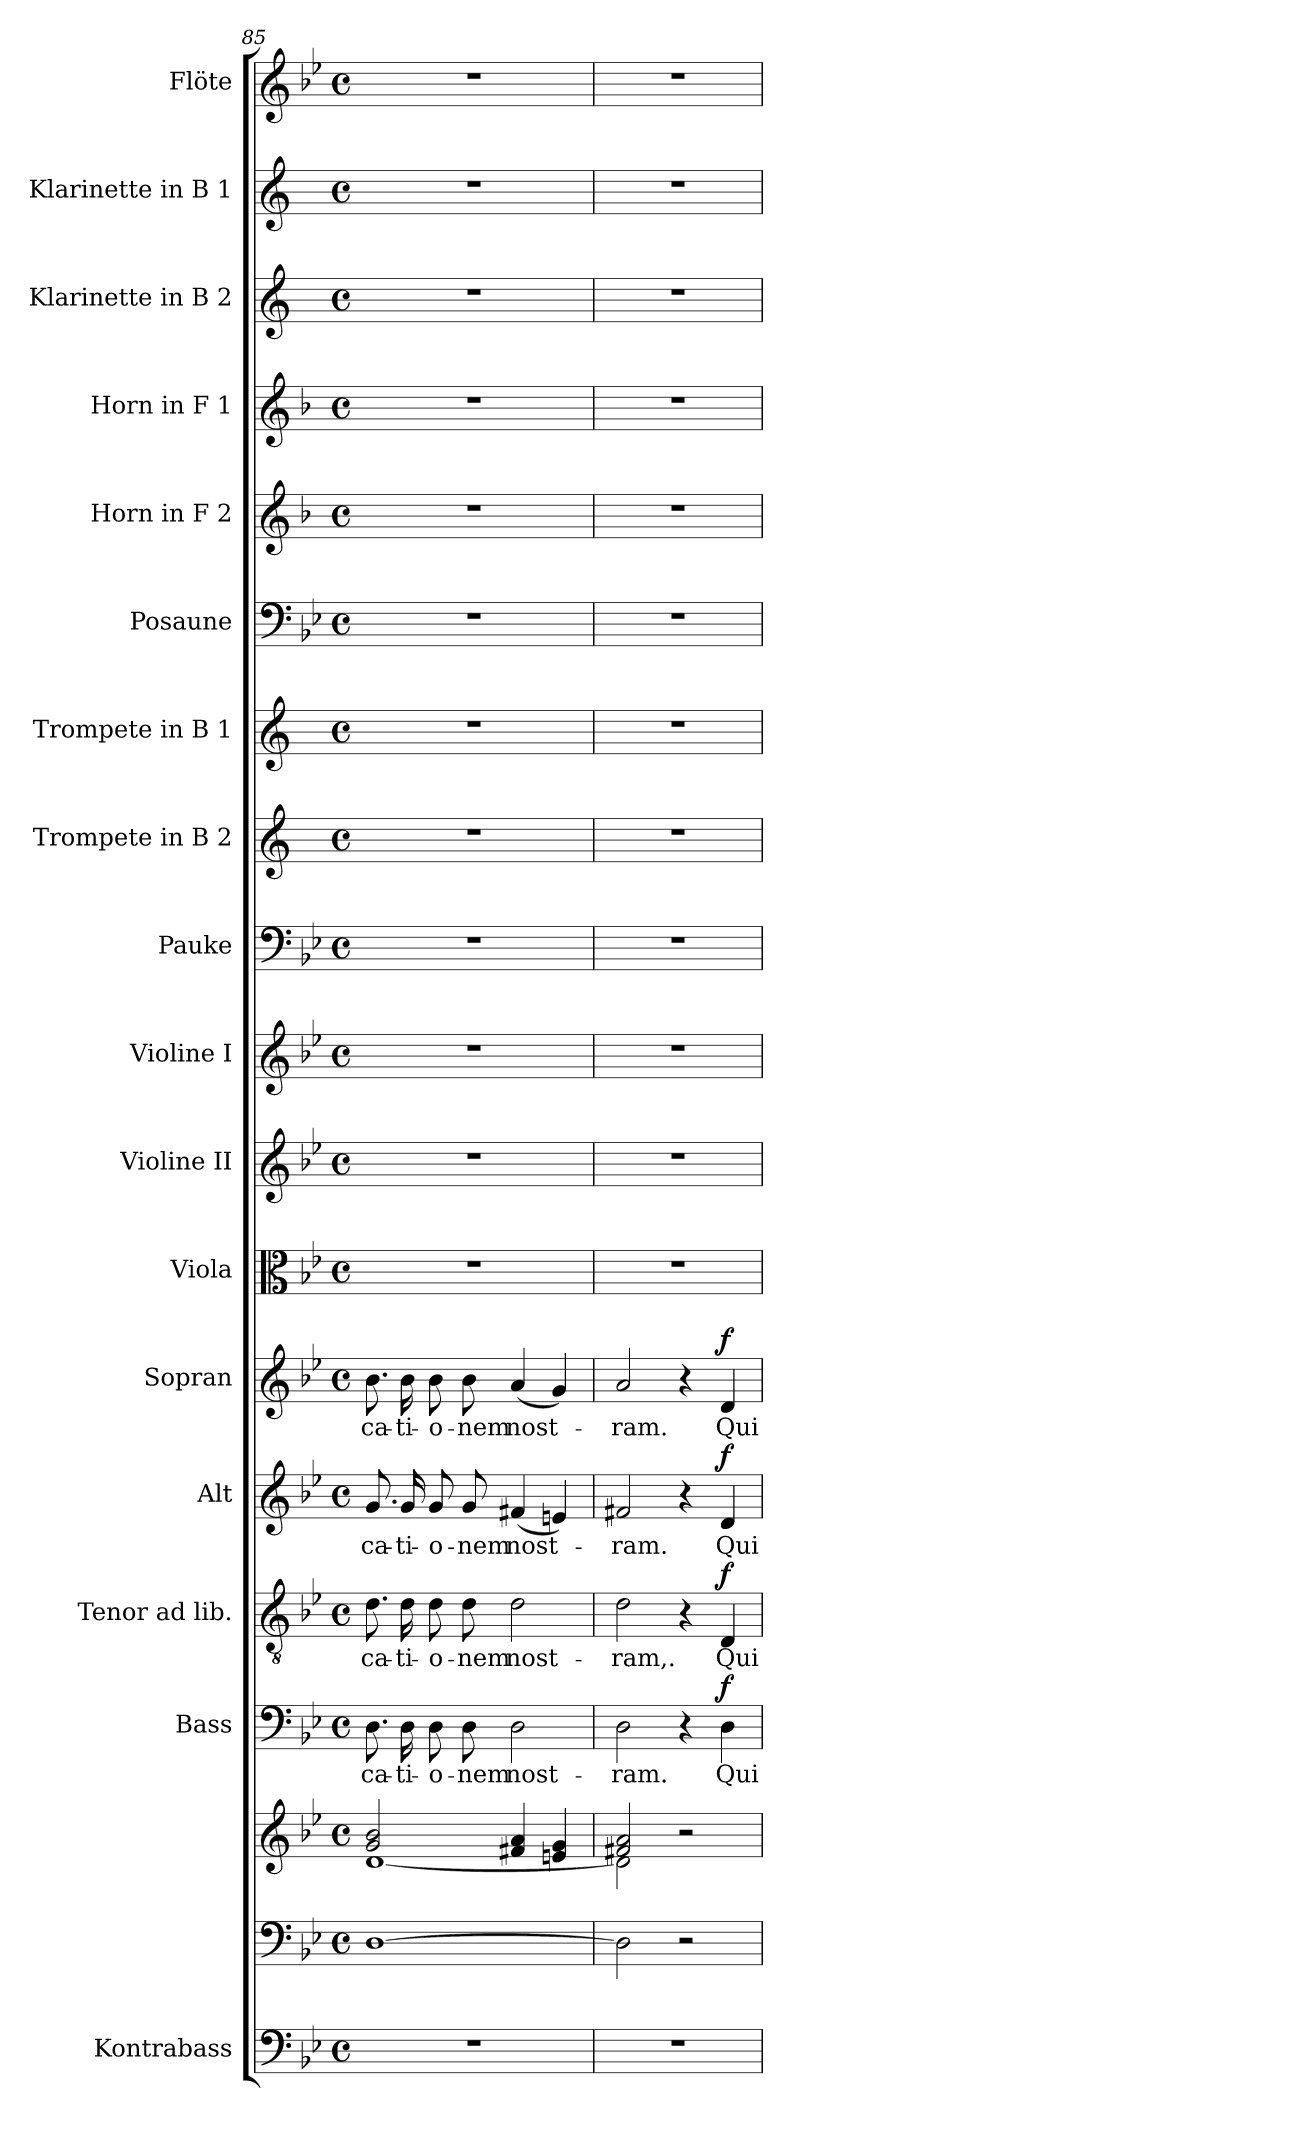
**kern	**kern	**kern	**kern	**text	**dynam	**kern	**text	**dynam	**kern	**text	**dynam	**kern	**text	**dynam	**kern	**kern	**kern	**kern	**kern	**kern	**kern	**kern	**kern	**kern	**kern	**kern
*part18	*part17	*part17	*part16	*part16	*part16	*part15	*part15	*part15	*part14	*part14	*part14	*part13	*part13	*part13	*part12	*part11	*part10	*part9	*part8	*part7	*part6	*part5	*part4	*part3	*part2	*part1
*staff19	*staff18	*staff17	*staff16	*staff16	*staff16	*staff15	*staff15	*staff15	*staff14	*staff14	*staff14	*staff13	*staff13	*staff13	*staff12	*staff11	*staff10	*staff9	*staff8	*staff7	*staff6	*staff5	*staff4	*staff3	*staff2	*staff1
*I"Kontrabass	*	*	*I"Bass	*	*	*I"Tenor ad lib.	*	*	*I"Alt	*	*	*I"Sopran	*	*	*I"Viola	*I"Violine II	*I"Violine I	*I"Pauke	*I"Trompete in B 2	*I"Trompete in B 1	*I"Posaune	*I"Horn in F 2	*I"Horn in F 1	*I"Klarinette in B 2	*I"Klarinette in B 1	*I"Flöte
*I'Kb.	*	*	*I'B	*	*	*I'T	*	*	*I'A	*	*	*I'S	*	*	*I'Vla.	*I'Vl. II	*I'Vl. I	*I'Pk.	*	*	*I'Pos.	*I'Hrn. 2	*I'Hrn. 1	*	*	*I'Fl.
!!LO:PB:g=z
*clefF4	*clefF4	*clefG2	*clefF4	*	*	*clefGv2	*	*	*clefG2	*	*	*clefG2	*	*	*clefC3	*clefG2	*clefG2	*clefF4	*clefG2	*clefG2	*clefF4	*clefG2	*clefG2	*clefG2	*clefG2	*clefG2
*ITrd7c12	*	*	*	*	*	*	*	*	*	*	*	*	*	*	*	*	*	*	*ITrd1c2	*ITrd1c2	*	*ITrd4c7	*ITrd4c7	*ITrd1c2	*ITrd1c2	*
*k[b-e-]	*k[b-e-]	*k[b-e-]	*k[b-e-]	*	*	*k[b-e-]	*	*	*k[b-e-]	*	*	*k[b-e-]	*	*	*k[b-e-]	*k[b-e-]	*k[b-e-]	*k[b-e-]	*k[b-e-]	*k[b-e-]	*k[b-e-]	*k[b-e-]	*k[b-e-]	*k[b-e-]	*k[b-e-]	*k[b-e-]
*B-:	*B-:	*B-:	*B-:	*	*	*B-:	*	*	*B-:	*	*	*B-:	*	*	*B-:	*B-:	*B-:	*B-:	*B-:	*B-:	*B-:	*B-:	*B-:	*B-:	*B-:	*B-:
*M4/4	*M4/4	*M4/4	*M4/4	*	*	*M4/4	*	*	*M4/4	*	*	*M4/4	*	*	*M4/4	*M4/4	*M4/4	*M4/4	*M4/4	*M4/4	*M4/4	*M4/4	*M4/4	*M4/4	*M4/4	*M4/4
*met(c)	*met(c)	*met(c)	*met(c)	*	*	*met(c)	*	*	*met(c)	*	*	*met(c)	*	*	*met(c)	*met(c)	*met(c)	*met(c)	*met(c)	*met(c)	*met(c)	*met(c)	*met(c)	*met(c)	*met(c)	*met(c)
=85	=85	=85	=85	=85	=85	=85	=85	=85	=85	=85	=85	=85	=85	=85	=85	=85	=85	=85	=85	=85	=85	=85	=85	=85	=85	=85
*	*	*^	*	*	*	*	*	*	*	*	*	*	*	*	*	*	*	*	*	*	*	*	*	*	*	*
!	!	!	!	!	!LO:LY:b	!	!	!LO:LY:b	!	!	!LO:LY:b	!	!	!LO:LY:b	!	!	!	!	!	!	!	!	!	!	!	!	!
1r	[1D	2g/ 2b-/	[<1d	8.D\	-ca-	.	8.d\	-ca-	.	8.g/	-ca-	.	8.b-\	-ca-	.	1r	1r	1r	1r	1r	1r	1r	1r	1r	1r	1r	1r
!	!	!	!	!	!LO:LY:b	!	!	!LO:LY:b	!	!	!LO:LY:b	!	!	!LO:LY:b	!	!	!	!	!	!	!	!	!	!	!	!	!
.	.	.	.	16D\	-ti-	.	16d\	-ti-	.	16g/	-ti-	.	16b-\	-ti-	.	.	.	.	.	.	.	.	.	.	.	.	.
!	!	!	!	!	!LO:LY:b	!	!	!LO:LY:b	!	!	!LO:LY:b	!	!	!LO:LY:b	!	!	!	!	!	!	!	!	!	!	!	!	!
.	.	.	.	8D\	-o-	.	8d\	-o-	.	8g/	-o-	.	8b-\	-o-	.	.	.	.	.	.	.	.	.	.	.	.	.
!	!	!	!	!	!LO:LY:b	!	!	!LO:LY:b	!	!	!LO:LY:b	!	!	!LO:LY:b	!	!	!	!	!	!	!	!	!	!	!	!	!
.	.	.	.	8D\	-nem	.	8d\	-nem	.	8g/	-nem	.	8b-\	-nem	.	.	.	.	.	.	.	.	.	.	.	.	.
!	!	!	!	!	!LO:LY:b	!	!	!LO:LY:b	!	!	!LO:LY:b	!	!	!LO:LY:b	!	!	!	!	!	!	!	!	!	!	!	!	!
.	.	4f#X/ 4a/	.	2D\	nost-	.	2d\	nost-	.	(<4f#X/	nost-	.	(<4a/	nost-	.	.	.	.	.	.	.	.	.	.	.	.	.
.	.	4en/ 4g/	.	.	.	.	.	.	.	4en/)	.	.	4g/)	.	.	.	.	.	.	.	.	.	.	.	.	.	.
=86	=86	=86	=86	=86	=86	=86	=86	=86	=86	=86	=86	=86	=86	=86	=86	=86	=86	=86	=86	=86	=86	=86	=86	=86	=86	=86	=86
!	!	!	!	!	!LO:LY:b	!	!	!LO:LY:b	!	!	!LO:LY:b	!	!	!LO:LY:b	!	!	!	!	!	!	!	!	!	!	!	!	!
1r	2D\]	2f#X/ 2a/	2d\]	2D\	-ram.	.	2d\	-ram,.	.	2f#X/	-ram.	.	2a/	-ram.	.	1r	1r	1r	1r	1r	1r	1r	1r	1r	1r	1r	1r
.	2r	2r	2ryy	4r	.	.	4r	.	.	4r	.	.	4r	.	.	.	.	.	.	.	.	.	.	.	.	.	.
!	!	!	!	!	!LO:LY:b	!LO:DY:a	!	!LO:LY:b	!LO:DY:a	!	!LO:LY:b	!LO:DY:a	!	!LO:LY:b	!LO:DY:a	!	!	!	!	!	!	!	!	!	!	!	!
.	.	.	.	4D\	Qui	f	4D/	Qui	f	4d/	Qui	f	4d/	Qui	f	.	.	.	.	.	.	.	.	.	.	.	.
*	*	*v	*v	*	*	*	*	*	*	*	*	*	*	*	*	*	*	*	*	*	*	*	*	*	*	*	*
=	=	=	=	=	=	=	=	=	=	=	=	=	=	=	=	=	=	=	=	=	=	=	=	=	=	=
*-	*-	*-	*-	*-	*-	*-	*-	*-	*-	*-	*-	*-	*-	*-	*-	*-	*-	*-	*-	*-	*-	*-	*-	*-	*-	*-
